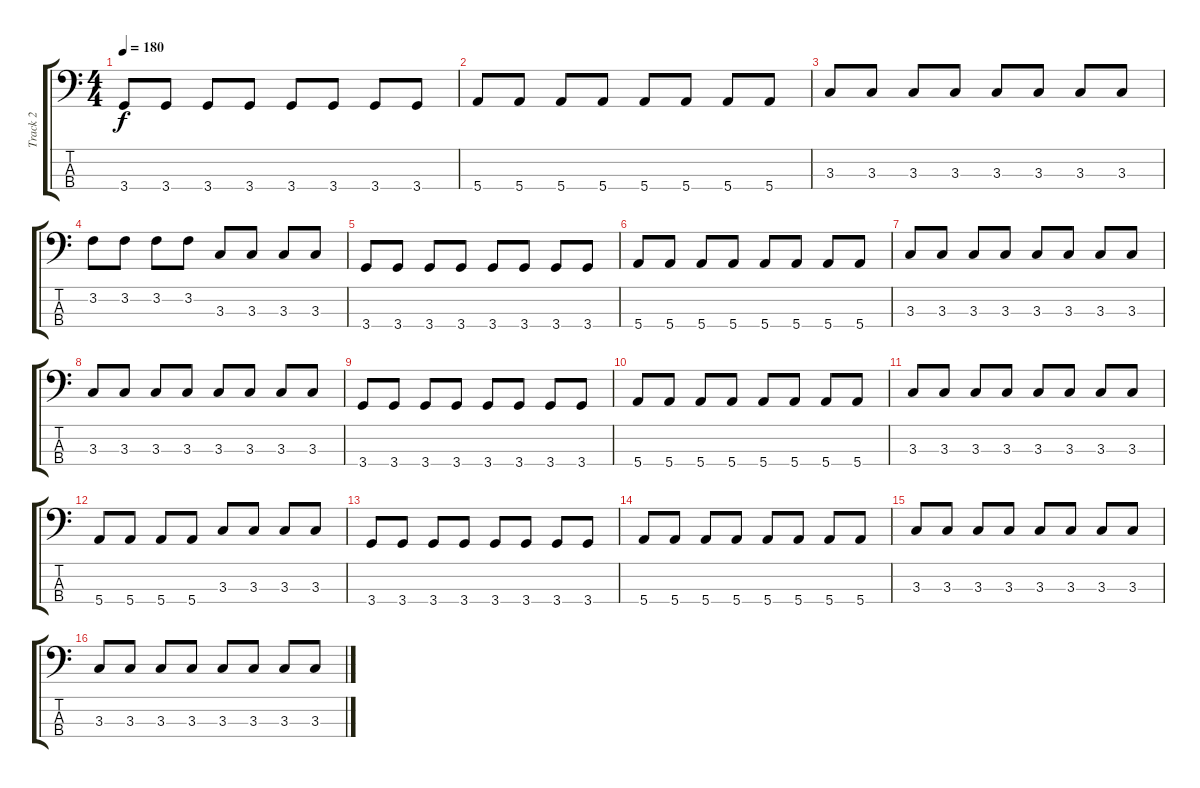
\track ("Track 2" "Track 2") {instrument electricbasspick}
\staff {score tabs}
\tuning (G2 D2 A1 E1) {hide}
\ts (4 4)
\tempo 180
\clef f4
\ks c
3.4.8{dy f} 3.4.8 3.4.8 3.4.8 3.4.8 3.4.8 3.4.8 3.4.8 |
5.4.8 5.4.8 5.4.8 5.4.8 5.4.8 5.4.8 5.4.8 5.4.8 |
3.3.8 3.3.8 3.3.8 3.3.8 3.3.8 3.3.8 3.3.8 3.3.8 |
3.2.8 3.2.8 3.2.8 3.2.8 3.3.8 3.3.8 3.3.8 3.3.8 |
3.4.8 3.4.8 3.4.8 3.4.8 3.4.8 3.4.8 3.4.8 3.4.8 |
5.4.8 5.4.8 5.4.8 5.4.8 5.4.8 5.4.8 5.4.8 5.4.8 |
3.3.8 3.3.8 3.3.8 3.3.8 3.3.8 3.3.8 3.3.8 3.3.8 |
3.3.8 3.3.8 3.3.8 3.3.8 3.3.8 3.3.8 3.3.8 3.3.8 |
3.4.8 3.4.8 3.4.8 3.4.8 3.4.8 3.4.8 3.4.8 3.4.8 |
5.4.8 5.4.8 5.4.8 5.4.8 5.4.8 5.4.8 5.4.8 5.4.8 |
3.3.8 3.3.8 3.3.8 3.3.8 3.3.8 3.3.8 3.3.8 3.3.8 |
5.4.8 5.4.8 5.4.8 5.4.8 3.3.8 3.3.8 3.3.8 3.3.8 |
3.4.8 3.4.8 3.4.8 3.4.8 3.4.8 3.4.8 3.4.8 3.4.8 |
5.4.8 5.4.8 5.4.8 5.4.8 5.4.8 5.4.8 5.4.8 5.4.8 |
3.3.8 3.3.8 3.3.8 3.3.8 3.3.8 3.3.8 3.3.8 3.3.8 |
3.3.8 3.3.8 3.3.8 3.3.8 3.3.8 3.3.8 3.3.8 3.3.8
